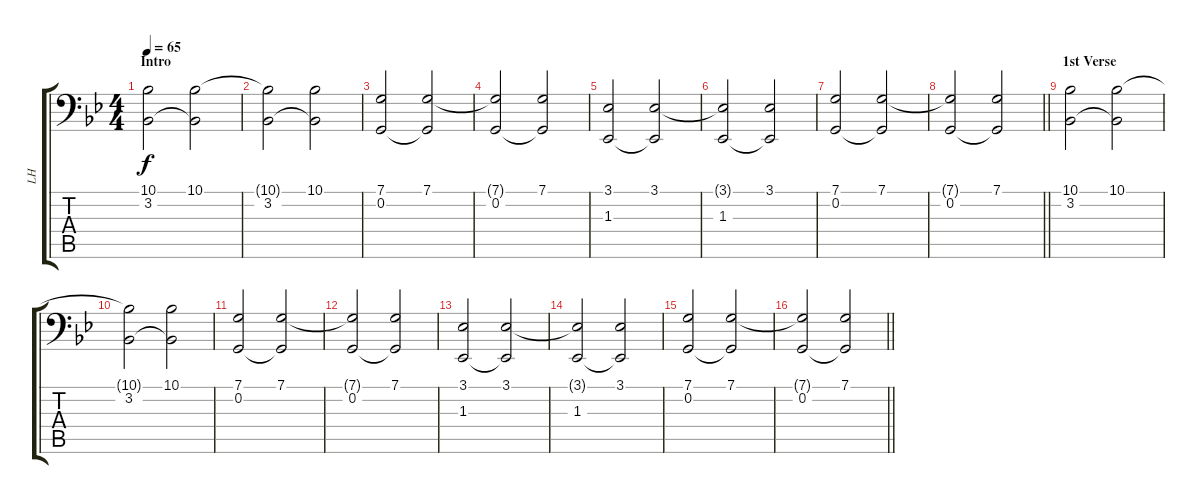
\track ("LH" "LH") {instrument electricpiano1}
\staff {score tabs}
\tuning (C3 G2 D2 A1 E1 B0) {hide}
\ts (4 4)
\section ("" "Intro")
\tempo 65
\clef f4
\ks bb
(10.1 3.2).2{dy f instrument electricpiano1} (10.1 3.2{t}).2 |
(10.1{t} 3.2).2 (10.1 3.2{t}).2 |
(7.1 0.2).2 (7.1 0.2{t}).2 |
(7.1{t} 0.2).2 (7.1 0.2{t}).2 |
(3.1 1.3).2 (3.1 1.3{t}).2 |
(3.1{t} 1.3).2 (3.1 1.3{t}).2 |
(7.1 0.2).2 (7.1 0.2{t}).2 |
\barLineRight lightlight
(7.1{t} 0.2).2 (7.1 0.2{t}).2 |
\section ("" "1st Verse")
(10.1 3.2).2 (10.1 3.2{t}).2 |
(10.1{t} 3.2).2 (10.1 3.2{t}).2 |
(7.1 0.2).2 (7.1 0.2{t}).2 |
(7.1{t} 0.2).2 (7.1 0.2{t}).2 |
(3.1 1.3).2 (3.1 1.3{t}).2 |
(3.1{t} 1.3).2 (3.1 1.3{t}).2 |
(7.1 0.2).2 (7.1 0.2{t}).2 |
\barLineRight lightlight
(7.1{t} 0.2).2 (7.1 0.2{t}).2
